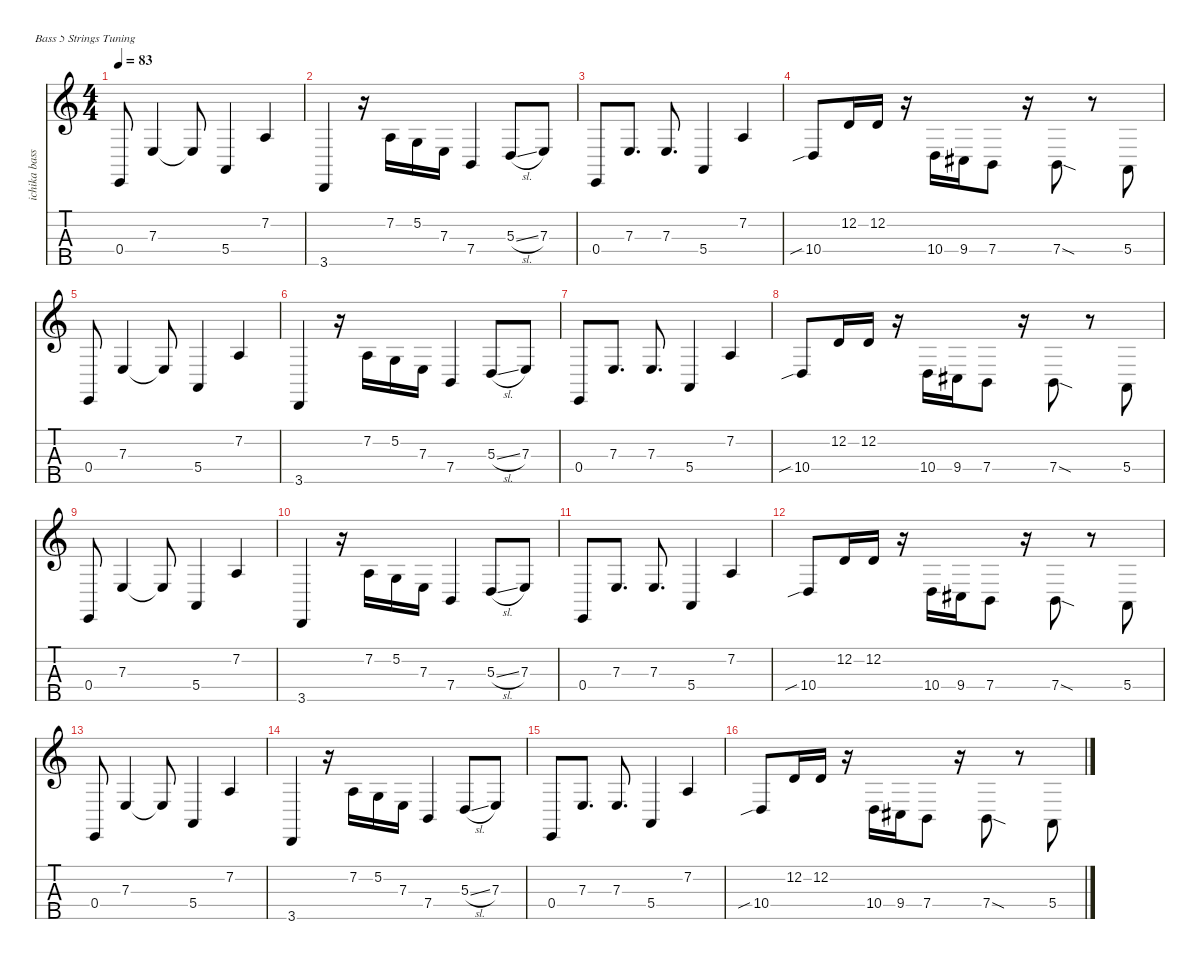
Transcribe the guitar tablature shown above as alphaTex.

\defaultSystemsLayout 4
\hideDynamics
\bracketExtendMode nobrackets
\track ("Clean Guitar" "ichika bass") {instrument electricguitarclean}
\staff {score tabs}
\tuning (G2 D2 A1 E1 B0)
\ts (4 4)
\tempo 83
\clef g2
\ks c
0.4.8{dy mf beam Up} 7.3.4{beam Up} 7.3{t}.8{beam Up} 5.4.4{beam Up} 7.2.4{beam Up} |
3.5.4{beam Up} r.16{beam Down} 7.2.16{beam Up} 5.2.16{beam Up} 7.3.16{beam Up} 7.4.4{beam Up} 5.3{sl}.8{beam Up} 7.3.8{beam Up} |
0.4.8{beam Up} 7.3.8{d beam Up} 7.3.8{d beam Up} 5.4.4{beam Up} 7.2.4{beam Up} |
10.4{sib}.8{beam Up} 12.2.16{beam Up} 12.2.16{beam Up} r.16{beam Down} 10.4.16{beam Up} 9.4{acc #}.16{beam Up} 7.4.8{beam Up} r.16{beam Down} 7.4{sod}.8{beam Up} r.8{beam Down} 5.4.8{beam Up} |
0.4.8{beam Up} 7.3.4{beam Up} 7.3{t}.8{beam Up} 5.4.4{beam Up} 7.2.4{beam Up} |
3.5.4{beam Up} r.16{beam Down} 7.2.16{beam Up} 5.2.16{beam Up} 7.3.16{beam Up} 7.4.4{beam Up} 5.3{sl}.8{beam Up} 7.3.8{beam Up} |
0.4.8{beam Up} 7.3.8{d beam Up} 7.3.8{d beam Up} 5.4.4{beam Up} 7.2.4{beam Up} |
10.4{sib}.8{beam Up} 12.2.16{beam Up} 12.2.16{beam Up} r.16{beam Down} 10.4.16{beam Up} 9.4{acc #}.16{beam Up} 7.4.8{beam Up} r.16{beam Down} 7.4{sod}.8{beam Up} r.8{beam Down} 5.4.8{beam Up} |
0.4.8{beam Up} 7.3.4{beam Up} 7.3{t}.8{beam Up} 5.4.4{beam Up} 7.2.4{beam Up} |
3.5.4{beam Up} r.16{beam Down} 7.2.16{beam Up} 5.2.16{beam Up} 7.3.16{beam Up} 7.4.4{beam Up} 5.3{sl}.8{beam Up} 7.3.8{beam Up} |
0.4.8{beam Up} 7.3.8{d beam Up} 7.3.8{d beam Up} 5.4.4{beam Up} 7.2.4{beam Up} |
10.4{sib}.8{beam Up} 12.2.16{beam Up} 12.2.16{beam Up} r.16{beam Down} 10.4.16{beam Up} 9.4{acc #}.16{beam Up} 7.4.8{beam Up} r.16{beam Down} 7.4{sod}.8{beam Up} r.8{beam Down} 5.4.8{beam Up} |
0.4.8{beam Up} 7.3.4{beam Up} 7.3{t}.8{beam Up} 5.4.4{beam Up} 7.2.4{beam Up} |
3.5.4{beam Up} r.16{beam Down} 7.2.16{beam Up} 5.2.16{beam Up} 7.3.16{beam Up} 7.4.4{beam Up} 5.3{sl}.8{beam Up} 7.3.8{beam Up} |
0.4.8{beam Up} 7.3.8{d beam Up} 7.3.8{d beam Up} 5.4.4{beam Up} 7.2.4{beam Up} |
10.4{sib}.8{beam Up} 12.2.16{beam Up} 12.2.16{beam Up} r.16{beam Down} 10.4.16{beam Up} 9.4{acc #}.16{beam Up} 7.4.8{beam Up} r.16{beam Down} 7.4{sod}.8{beam Up} r.8{beam Down} 5.4.8{beam Up}
